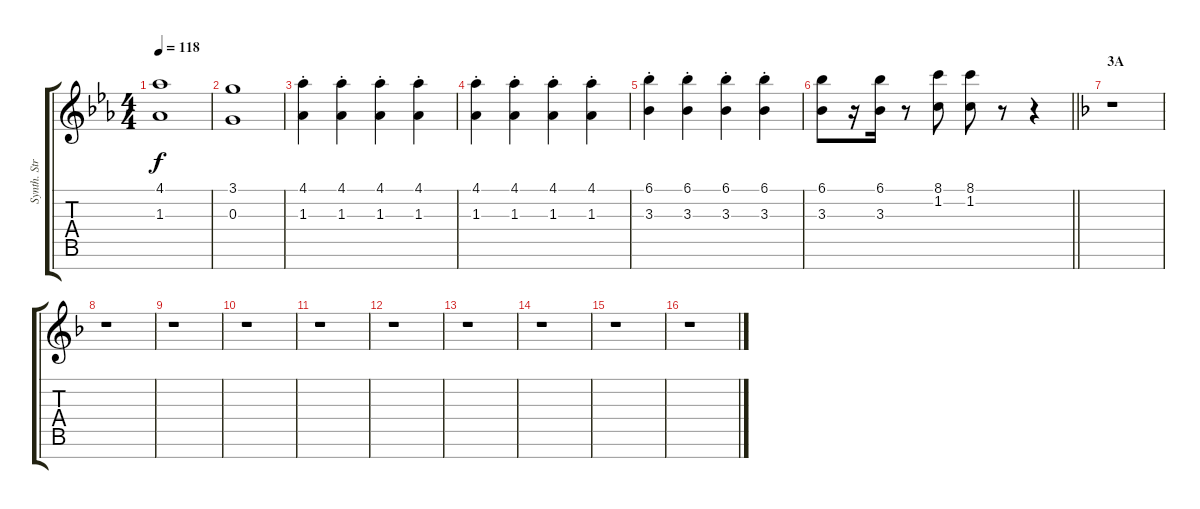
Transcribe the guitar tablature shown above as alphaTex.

\track ("Synth. Strings I" "Synth. Str") {instrument stringensemble1}
\staff {score tabs}
\tuning (E5 B4 G4 D4 A3 E3 B2) {hide}
\ts (4 4)
\tempo 118
\clef g2
\ks eb
(4.1 1.3).1{dy f} |
(3.1 0.3).1 |
(4.1{st} 1.3{st}).4 (4.1{st} 1.3{st}).4 (4.1{st} 1.3{st}).4 (4.1{st} 1.3{st}).4 |
(4.1{st} 1.3{st}).4 (4.1{st} 1.3{st}).4 (4.1{st} 1.3{st}).4 (4.1{st} 1.3{st}).4 |
(6.1{st} 3.3{st}).4 (6.1{st} 3.3{st}).4 (6.1{st} 3.3{st}).4 (6.1{st} 3.3{st}).4 |
\barLineRight lightlight
(6.1 3.3).8 r.16 (6.1 3.3).16 r.8 (8.1 1.2).8 (8.1 1.2).8 r.8 r.4 |
\section ("" "3A")
\ks f
r.1 |
r.1 |
r.1 |
r.1 |
r.1 |
r.1 |
r.1 |
r.1 |
r.1 |
r.1
